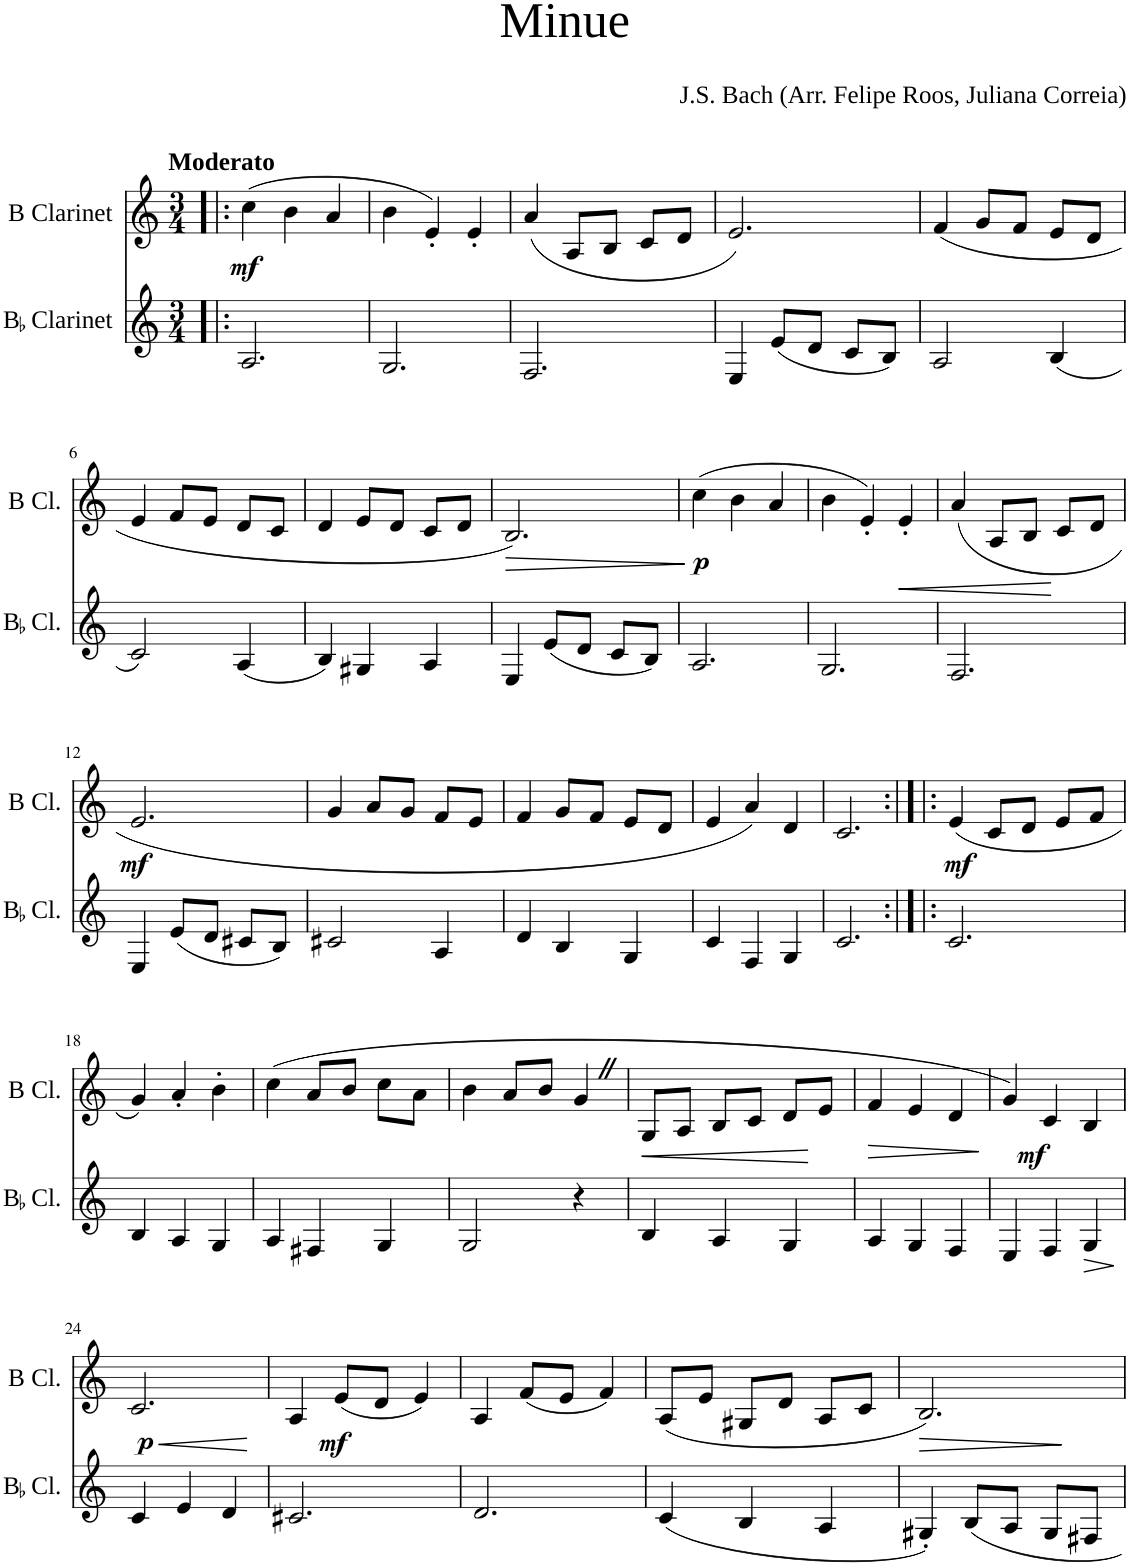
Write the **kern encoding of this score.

**kern	**dynam	**kern	**dynam
*part2	*part2	*part1	*part1
*staff2	*staff2	*staff1	*staff1
*I"BaccidentalFlat Clarinet	*	*I"B Clarinet	*
*I'BaccidentalFlat Cl.	*	*I'B Cl.	*
*clefG2	*	*clefG2	*
*Trd1c2	*	*Trd1c2	*
*k[]	*	*k[]	*
*M3/4	*	*M3/4	*
=1!|:	=1!|:	=1!|:	=1!|:
!	!	!LO:TX:a:B:t=Moderato	!
!	!	!	!LO:DY:b
2.A/	.	(4cc\	mf
.	.	4b\	.
.	.	4a/	.
=2	=2	=2	=2
2.G/	.	4b\	.
.	.	4e'/)	.
.	.	4e'/	.
=3	=3	=3	=3
2.F/	.	(4a/	.
.	.	8A/L	.
.	.	8B/J	.
.	.	8c/L	.
.	.	8d/J	.
=4	=4	=4	=4
4E/	.	2.e/)	.
(8e/L	.	.	.
8d/J	.	.	.
8c/L	.	.	.
8B/J)	.	.	.
=5	=5	=5	=5
2A/	.	(4f/	.
.	.	8g/L	.
.	.	8f/J	.
(4B/	.	8e/L	.
.	.	8d/J	.
!!LO:LB:g=z
=6	=6	=6	=6
2c/)	.	4e/	.
.	.	8f/L	.
.	.	8e/J	.
(4A/	.	8d/L	.
.	.	8c/J	.
=7	=7	=7	=7
4B/)	.	4d/	.
4G#X/	.	8e/L	.
.	.	8d/J	.
4A/	.	8c/L	.
.	.	8d/J	.
=8	=8	=8	=8
!	!	!	!LO:HP:b
4E/	.	2.B/)	>
(8e/L	.	.	.
8d/J	.	.	.
8c/L	.	.	.
8B/J)	.	.	.
.	.	.	]
=9	=9	=9	=9
!	!	!	!LO:DY:b
2.A/	.	(4cc\	p
.	.	4b\	.
.	.	4a/	.
=10	=10	=10	=10
2.G/	.	4b\	.
.	.	4e'/)	.
!	!	!	!LO:HP:b
.	.	4e'/	<
=11	=11	=11	=11
2.F/	.	(4a/	.
.	.	8A/L	.
.	.	8B/J	.
.	.	8c/L	.
.	.	8d/J	.
.	.	.	[
!!LO:LB:g=z
=12	=12	=12	=12
!	!	!	!LO:DY:b
4E/	.	2.e/	mf
(8e/L	.	.	.
8d/J	.	.	.
8c#X/L	.	.	.
8B/J)	.	.	.
=13	=13	=13	=13
2c#X/	.	4g/	.
.	.	8a/L	.
.	.	8g/J	.
4A/	.	8f/L	.
.	.	8e/J	.
=14	=14	=14	=14
4d/	.	4f/	.
4B/	.	8g/L	.
.	.	8f/J	.
4G/	.	8e/L	.
.	.	8d/J	.
=15	=15	=15	=15
4c/	.	4e/	.
4F/	.	4a/)	.
4G/	.	4d/	.
=16	=16	=16	=16
2.c/	.	2.c/	.
=17:|!|:	=17:|!|:	=17:|!|:	=17:|!|:
!	!	!	!LO:DY:b
2.c/	.	(4e/	mf
.	.	8c/L	.
.	.	8d/J	.
.	.	8e/L	.
.	.	8f/J	.
!!LO:LB:g=z
=18	=18	=18	=18
4B/	.	4g/)	.
4A/	.	4a'/	.
4G/	.	4b'\	.
=19	=19	=19	=19
4A/	.	(4cc\	.
4F#X/	.	8a/L	.
.	.	8b/J	.
4G/	.	8cc\L	.
.	.	8a\J	.
=20	=20	=20	=20
2G/	.	4b\	.
.	.	8a/L	.
.	.	8b/J	.
4r	.	4gZ/	.
=21	=21	=21	=21
!	!	!	!LO:HP:b
4B/	.	8G/L	<
.	.	8A/J	.
4A/	.	8B/L	.
.	.	8c/J	.
4G/	.	8d/L	.
.	.	8e/J	[
=22	=22	=22	=22
!	!	!	!LO:HP:b
4A/	.	4f/	>
4G/	.	4e/	.
4F/	.	4d/	.
.	.	.	]
=23	=23	=23	=23
4E/	.	4g/)	.
!	!	!	!LO:DY:b
4F/	.	4c/	mf
!	!LO:HP:b	!	!
4G/	>	4B/	.
.	]	.	.
!!LO:LB:g=z
=24	=24	=24	=24
!	!	!	!LO:HP:b
!	!	!	!LO:DY:n=1:b
4c/	.	2.c/	< p
4e/	.	.	.
4d/	.	.	.
.	.	.	[
=25	=25	=25	=25
2.c#X/	.	4A/	.
!	!	!	!LO:DY:b
.	.	(8e/L	mf
.	.	8d/J	.
.	.	4e/)	.
=26	=26	=26	=26
2.d/	.	4A/	.
.	.	(8f/L	.
.	.	8e/J	.
.	.	4f/)	.
=27	=27	=27	=27
(4c/	.	(8A/L	.
.	.	8e/J	.
4B/	.	8G#X/L	.
.	.	8d/J	.
4A/	.	8A/L	.
.	.	8c/J	.
=28	=28	=28	=28
!	!	!	!LO:HP:b
4G#X'/)	.	2.B/)	>
8B/L	.	.	.
8A/J	.	.	.
8G#/L	.	.	.
8F#X/J	.	.	.
.	.	.	]
=	=	=	=
*-	*-	*-	*-
